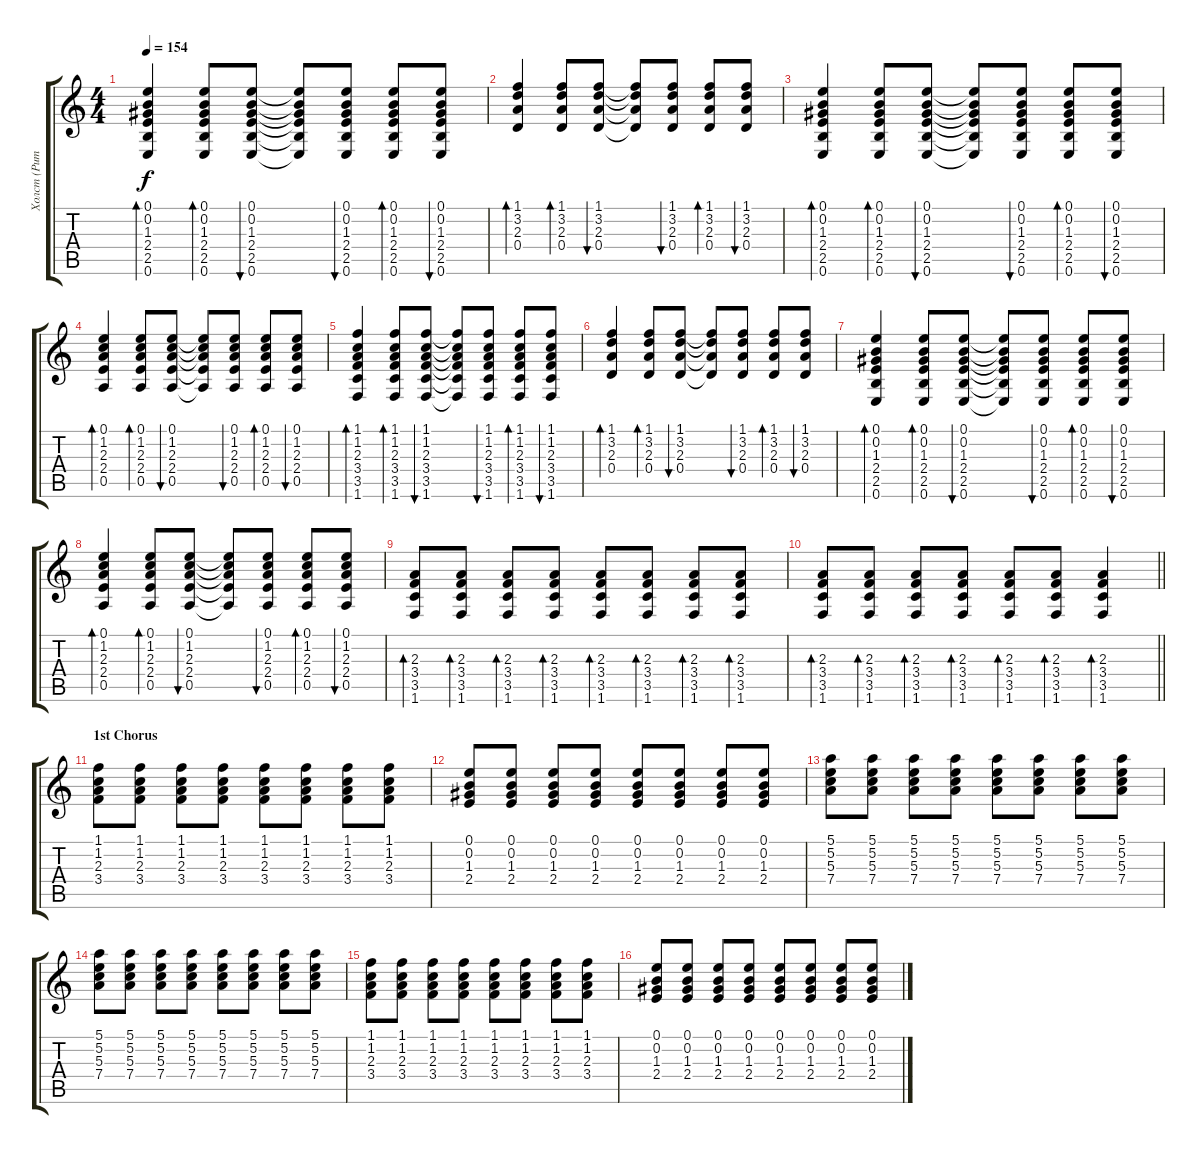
\track ("Холст (Ритм)" "Холст (Рит") {instrument acousticguitarsteel}
\staff {score tabs}
\tuning (E4 B3 G3 D3 A2 E2) {hide}
\ts (4 4)
\tempo 154
\clef g2
\ks c
(0.1 0.2 1.3 2.4 2.5 0.6).4{bd 120 dy f} (0.1 0.2 1.3 2.4 2.5 0.6).8{bd 120} (0.1 0.2 1.3 2.4 2.5 0.6).8{bu 120} (0.1{t} 0.2{t} 1.3{t} 2.4{t} 2.5{t} 0.6{t}).8 (0.1 0.2 1.3 2.4 2.5 0.6).8{bu 120} (0.1 0.2 1.3 2.4 2.5 0.6).8{bd 120} (0.1 0.2 1.3 2.4 2.5 0.6).8{bu 120} |
(1.1 3.2 2.3 0.4).4{bd 120} (1.1 3.2 2.3 0.4).8{bd 120} (1.1 3.2 2.3 0.4).8{bu 120} (1.1{t} 3.2{t} 2.3{t} 0.4{t}).8 (1.1 3.2 2.3 0.4).8{bu 120} (1.1 3.2 2.3 0.4).8{bd 120} (1.1 3.2 2.3 0.4).8{bu 120} |
(0.1 0.2 1.3 2.4 2.5 0.6).4{bd 120} (0.1 0.2 1.3 2.4 2.5 0.6).8{bd 120} (0.1 0.2 1.3 2.4 2.5 0.6).8{bu 120} (0.1{t} 0.2{t} 1.3{t} 2.4{t} 2.5{t} 0.6{t}).8 (0.1 0.2 1.3 2.4 2.5 0.6).8{bu 120} (0.1 0.2 1.3 2.4 2.5 0.6).8{bd 120} (0.1 0.2 1.3 2.4 2.5 0.6).8{bu 120} |
(0.1 1.2 2.3 2.4 0.5).4{bd 120} (0.1 1.2 2.3 2.4 0.5).8{bd 120} (0.1 1.2 2.3 2.4 0.5).8{bu 120} (0.1{t} 1.2{t} 2.3{t} 2.4{t} 0.5{t}).8 (0.1 1.2 2.3 2.4 0.5).8{bu 120} (0.1 1.2 2.3 2.4 0.5).8{bd 120} (0.1 1.2 2.3 2.4 0.5).8{bu 120} |
(1.1 1.2 2.3 3.4 3.5 1.6).4{bd 120} (1.1 1.2 2.3 3.4 3.5 1.6).8{bd 120} (1.1 1.2 2.3 3.4 3.5 1.6).8{bu 120} (1.1{t} 1.2{t} 2.3{t} 3.4{t} 3.5{t} 1.6{t}).8 (1.1 1.2 2.3 3.4 3.5 1.6).8{bu 120} (1.1 1.2 2.3 3.4 3.5 1.6).8{bd 120} (1.1 1.2 2.3 3.4 3.5 1.6).8{bu 120} |
(1.1 3.2 2.3 0.4).4{bd 120} (1.1 3.2 2.3 0.4).8{bd 120} (1.1 3.2 2.3 0.4).8{bu 120} (1.1{t} 3.2{t} 2.3{t} 0.4{t}).8 (1.1 3.2 2.3 0.4).8{bu 120} (1.1 3.2 2.3 0.4).8{bd 120} (1.1 3.2 2.3 0.4).8{bu 120} |
(0.1 0.2 1.3 2.4 2.5 0.6).4{bd 120} (0.1 0.2 1.3 2.4 2.5 0.6).8{bd 120} (0.1 0.2 1.3 2.4 2.5 0.6).8{bu 120} (0.1{t} 0.2{t} 1.3{t} 2.4{t} 2.5{t} 0.6{t}).8 (0.1 0.2 1.3 2.4 2.5 0.6).8{bu 120} (0.1 0.2 1.3 2.4 2.5 0.6).8{bd 120} (0.1 0.2 1.3 2.4 2.5 0.6).8{bu 120} |
(0.1 1.2 2.3 2.4 0.5).4{bd 120} (0.1 1.2 2.3 2.4 0.5).8{bd 120} (0.1 1.2 2.3 2.4 0.5).8{bu 120} (0.1{t} 1.2{t} 2.3{t} 2.4{t} 0.5{t}).8 (0.1 1.2 2.3 2.4 0.5).8{bu 120} (0.1 1.2 2.3 2.4 0.5).8{bd 120} (0.1 1.2 2.3 2.4 0.5).8{bu 120} |
(2.3 3.4 3.5 1.6).8{bd 120} (2.3 3.4 3.5 1.6).8{bd 120} (2.3 3.4 3.5 1.6).8{bd 120} (2.3 3.4 3.5 1.6).8{bd 120} (2.3 3.4 3.5 1.6).8{bd 120} (2.3 3.4 3.5 1.6).8{bd 120} (2.3 3.4 3.5 1.6).8{bd 120} (2.3 3.4 3.5 1.6).8{bd 120} |
\barLineRight lightlight
(2.3 3.4 3.5 1.6).8{bd 120} (2.3 3.4 3.5 1.6).8{bd 120} (2.3 3.4 3.5 1.6).8{bd 120} (2.3 3.4 3.5 1.6).8{bd 120} (2.3 3.4 3.5 1.6).8{bd 120} (2.3 3.4 3.5 1.6).8{bd 120} (2.3 3.4 3.5 1.6).4{bd 120} |
\section ("" "1st Chorus")
(1.1 1.2 2.3 3.4).8 (1.1 1.2 2.3 3.4).8 (1.1 1.2 2.3 3.4).8 (1.1 1.2 2.3 3.4).8 (1.1 1.2 2.3 3.4).8 (1.1 1.2 2.3 3.4).8 (1.1 1.2 2.3 3.4).8 (1.1 1.2 2.3 3.4).8 |
(0.1 0.2 1.3 2.4).8 (0.1 0.2 1.3 2.4).8 (0.1 0.2 1.3 2.4).8 (0.1 0.2 1.3 2.4).8 (0.1 0.2 1.3 2.4).8 (0.1 0.2 1.3 2.4).8 (0.1 0.2 1.3 2.4).8 (0.1 0.2 1.3 2.4).8 |
(5.1 5.2 5.3 7.4).8 (5.1 5.2 5.3 7.4).8 (5.1 5.2 5.3 7.4).8 (5.1 5.2 5.3 7.4).8 (5.1 5.2 5.3 7.4).8 (5.1 5.2 5.3 7.4).8 (5.1 5.2 5.3 7.4).8 (5.1 5.2 5.3 7.4).8 |
(5.1 5.2 5.3 7.4).8 (5.1 5.2 5.3 7.4).8 (5.1 5.2 5.3 7.4).8 (5.1 5.2 5.3 7.4).8 (5.1 5.2 5.3 7.4).8 (5.1 5.2 5.3 7.4).8 (5.1 5.2 5.3 7.4).8 (5.1 5.2 5.3 7.4).8 |
(1.1 1.2 2.3 3.4).8 (1.1 1.2 2.3 3.4).8 (1.1 1.2 2.3 3.4).8 (1.1 1.2 2.3 3.4).8 (1.1 1.2 2.3 3.4).8 (1.1 1.2 2.3 3.4).8 (1.1 1.2 2.3 3.4).8 (1.1 1.2 2.3 3.4).8 |
(0.1 0.2 1.3 2.4).8 (0.1 0.2 1.3 2.4).8 (0.1 0.2 1.3 2.4).8 (0.1 0.2 1.3 2.4).8 (0.1 0.2 1.3 2.4).8 (0.1 0.2 1.3 2.4).8 (0.1 0.2 1.3 2.4).8 (0.1 0.2 1.3 2.4).8
